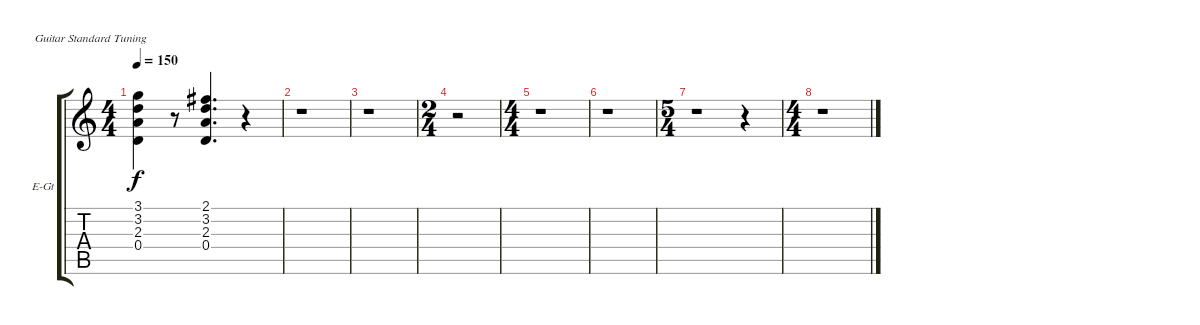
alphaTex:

\bracketExtendMode groupsimilarinstruments
\firstSystemTrackNameOrientation horizontal
\otherSystemsTrackNameOrientation horizontal
\track ("Guitar 1" "E-Gt") {instrument overdrivenguitar}
\staff {score tabs}
\tuning (E4 B3 G3 D3 A2 E2)
\ts (4 4)
\tempo 150
\clef g2
\ks c
(3.1{t} 3.2{t} 2.3{t} 0.4{t}).4{dy f} r.8 (2.1 3.2 2.3 0.4).4{d} r.4 |
r.1 |
r.1 |
\ts (2 4)
r.2 |
\ts (4 4)
r.1 |
r.1 |
\ts (5 4)
r.1 r.4 |
\ts (4 4)
r.1
